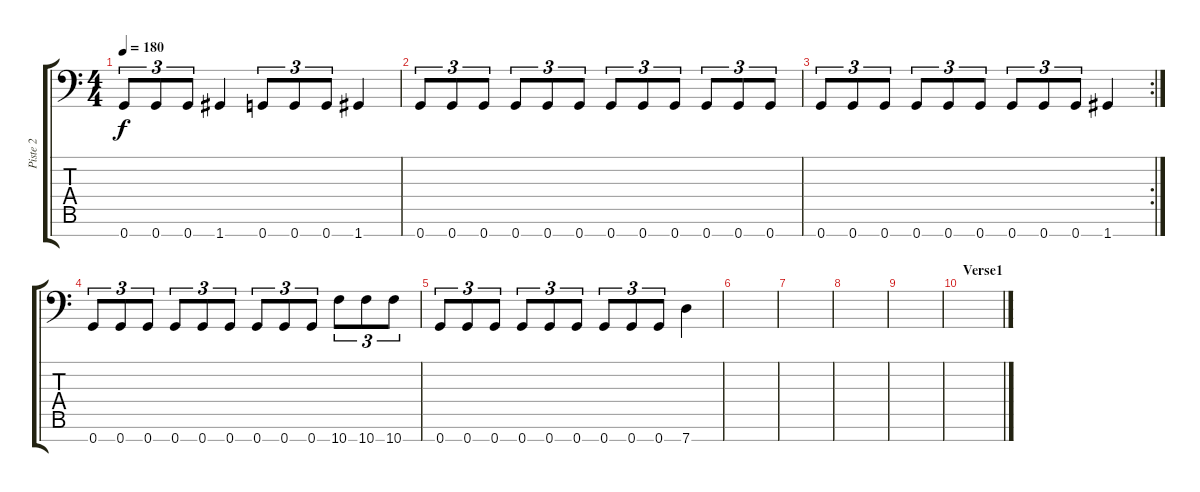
\track ("Piste 2" "Piste 2") {instrument distortionguitar}
\staff {score tabs}
\tuning (D4 A3 F3 C3 G2 D2 G1) {hide}
\ts (4 4)
\tempo 180
\clef f4
\ks c
0.7.8{tu (3 2) dy f instrument distortionguitar} 0.7.8{tu (3 2)} 0.7.8{tu (3 2)} 1.7.4 0.7.8{tu (3 2)} 0.7.8{tu (3 2)} 0.7.8{tu (3 2)} 1.7.4 |
0.7.8{tu (3 2)} 0.7.8{tu (3 2)} 0.7.8{tu (3 2)} 0.7.8{tu (3 2)} 0.7.8{tu (3 2)} 0.7.8{tu (3 2)} 0.7.8{tu (3 2)} 0.7.8{tu (3 2)} 0.7.8{tu (3 2)} 0.7.8{tu (3 2)} 0.7.8{tu (3 2)} 0.7.8{tu (3 2)} |
\rc 2
0.7.8{tu (3 2)} 0.7.8{tu (3 2)} 0.7.8{tu (3 2)} 0.7.8{tu (3 2)} 0.7.8{tu (3 2)} 0.7.8{tu (3 2)} 0.7.8{tu (3 2)} 0.7.8{tu (3 2)} 0.7.8{tu (3 2)} 1.7.4 |
0.7.8{tu (3 2)} 0.7.8{tu (3 2)} 0.7.8{tu (3 2)} 0.7.8{tu (3 2)} 0.7.8{tu (3 2)} 0.7.8{tu (3 2)} 0.7.8{tu (3 2)} 0.7.8{tu (3 2)} 0.7.8{tu (3 2)} 10.7.8{tu (3 2)} 10.7.8{tu (3 2)} 10.7.8{tu (3 2)} |
0.7.8{tu (3 2)} 0.7.8{tu (3 2)} 0.7.8{tu (3 2)} 0.7.8{tu (3 2)} 0.7.8{tu (3 2)} 0.7.8{tu (3 2)} 0.7.8{tu (3 2)} 0.7.8{tu (3 2)} 0.7.8{tu (3 2)} 7.7.4 |
|
|
|
|
\section ("" "Verse1")
